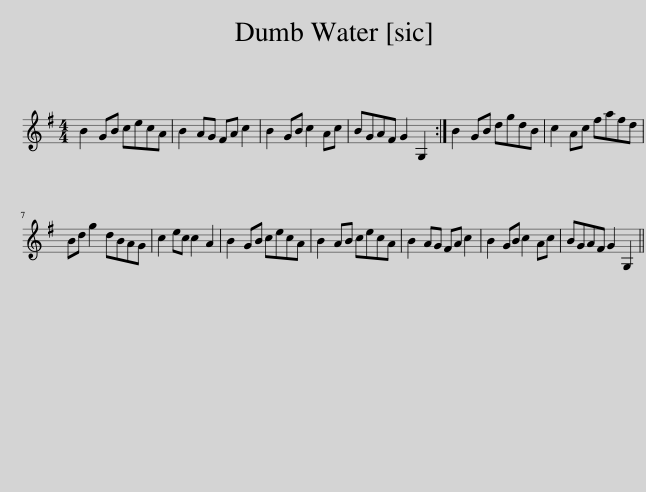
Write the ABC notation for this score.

X:1
L:1/8
M:4/4
I:linebreak $
K:G
V:1 treble
V:1
 B2 GB cecA | B2 AG FA c2 | B2 GB c2 Ac | BGAF G2 G,2 :| B2 GB dgdB | %5
 c2 Ac fafd |$ Bd g2 dBAG | c2 ec c2 A2 | B2 GB cecA | B2 AB cecA | %10
 B2 AG FA c2 | B2 GB c2 Ac | BGAF G2 G,2 || %13
